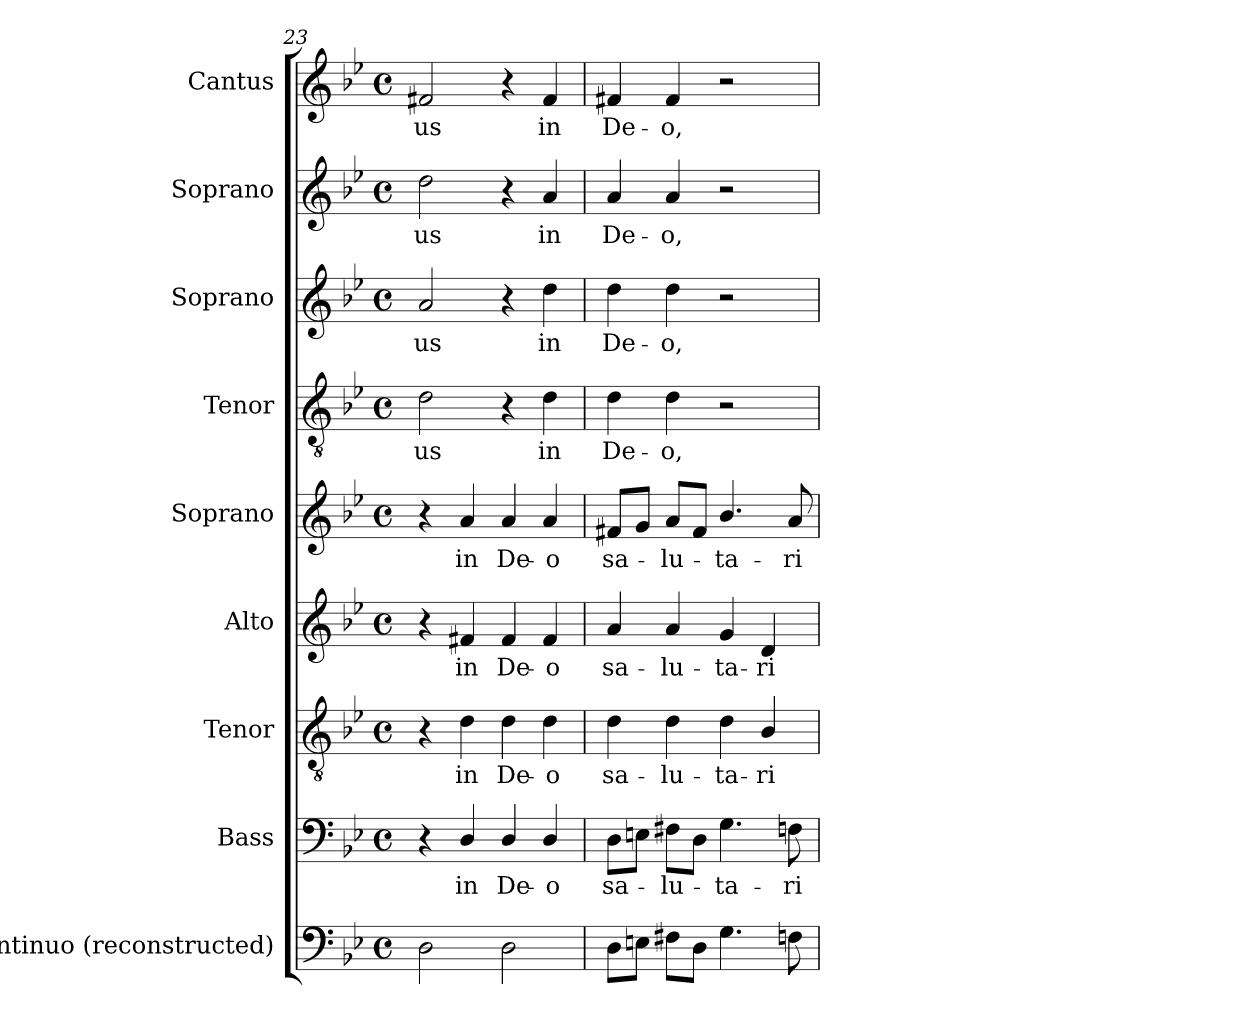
**kern	**kern	**text	**kern	**text	**kern	**text	**kern	**text	**kern	**text	**kern	**text	**kern	**text	**kern	**text
*part9	*part8	*part8	*part7	*part7	*part6	*part6	*part5	*part5	*part4	*part4	*part3	*part3	*part2	*part2	*part1	*part1
*staff9	*staff8	*staff8	*staff7	*staff7	*staff6	*staff6	*staff5	*staff5	*staff4	*staff4	*staff3	*staff3	*staff2	*staff2	*staff1	*staff1
*I"Continuo (reconstructed)	*I"Bass	*	*I"Tenor	*	*I"Alto	*	*I"Soprano	*	*I"Tenor	*	*I"Soprano	*	*I"Soprano	*	*I"Cantus	*
*I'Cont.	*I'B.	*	*I'T.	*	*I'A.	*	*I'S.	*	*I'T.	*	*I'S.	*	*I'S.	*	*I'S.	*
*clefF4	*clefF4	*	*clefGv2	*	*clefG2	*	*clefG2	*	*clefGv2	*	*clefG2	*	*clefG2	*	*clefG2	*
*	*	*	*ITrd7c12	*	*	*	*	*	*ITrd7c12	*	*	*	*	*	*	*
*k[b-e-]	*k[b-e-]	*	*k[b-e-]	*	*k[b-e-]	*	*k[b-e-]	*	*k[b-e-]	*	*k[b-e-]	*	*k[b-e-]	*	*k[b-e-]	*
*g:	*g:	*	*g:	*	*g:	*	*g:	*	*g:	*	*g:	*	*g:	*	*g:	*
*M4/4	*M4/4	*	*M4/4	*	*M4/4	*	*M4/4	*	*M4/4	*	*M4/4	*	*M4/4	*	*M4/4	*
*met(c)	*met(c)	*	*met(c)	*	*met(c)	*	*met(c)	*	*met(c)	*	*met(c)	*	*met(c)	*	*met(c)	*
=23	=23	=23	=23	=23	=23	=23	=23	=23	=23	=23	=23	=23	=23	=23	=23	=23
!	!	!	!	!	!	!	!	!	!	!LO:LY:b:color=#000000	!	!	!	!	!	!
!	!	!	!	!	!	!	!	!	!	!	!	!LO:LY:b:color=#000000	!	!	!	!
!	!	!	!	!	!	!	!	!	!	!	!	!	!	!LO:LY:b:color=#000000	!	!
!	!	!	!	!	!	!	!	!	!	!	!	!	!	!	!	!LO:LY:b:color=#000000
2Di\	4r	.	4r	.	4r	.	4r	.	2Di\	-us	2ai/	-us	2ddi\	-us	2f#Xi/	-us
!	!	!LO:LY:b:color=#000000	!	!	!	!	!	!	!	!	!	!	!	!	!	!
!	!	!	!	!LO:LY:b:color=#000000	!	!	!	!	!	!	!	!	!	!	!	!
!	!	!	!	!	!	!LO:LY:b:color=#000000	!	!	!	!	!	!	!	!	!	!
!	!	!	!	!	!	!	!	!LO:LY:b:color=#000000	!	!	!	!	!	!	!	!
.	4Di/	in	4Di\	in	4f#Xi/	in	4ai/	in	.	.	.	.	.	.	.	.
!	!	!LO:LY:b:color=#000000	!	!	!	!	!	!	!	!	!	!	!	!	!	!
!	!	!	!	!LO:LY:b:color=#000000	!	!	!	!	!	!	!	!	!	!	!	!
!	!	!	!	!	!	!LO:LY:b:color=#000000	!	!	!	!	!	!	!	!	!	!
!	!	!	!	!	!	!	!	!LO:LY:b:color=#000000	!	!	!	!	!	!	!	!
2Di\	4Di/	De-	4Di\	De-	4f#i/	De-	4ai/	De-	4r	.	4r	.	4r	.	4r	.
!	!	!LO:LY:b:color=#000000	!	!	!	!	!	!	!	!	!	!	!	!	!	!
!	!	!	!	!LO:LY:b:color=#000000	!	!	!	!	!	!	!	!	!	!	!	!
!	!	!	!	!	!	!LO:LY:b:color=#000000	!	!	!	!	!	!	!	!	!	!
!	!	!	!	!	!	!	!	!LO:LY:b:color=#000000	!	!	!	!	!	!	!	!
!	!	!	!	!	!	!	!	!	!	!LO:LY:b:color=#000000	!	!	!	!	!	!
!	!	!	!	!	!	!	!	!	!	!	!	!LO:LY:b:color=#000000	!	!	!	!
!	!	!	!	!	!	!	!	!	!	!	!	!	!	!LO:LY:b:color=#000000	!	!
!	!	!	!	!	!	!	!	!	!	!	!	!	!	!	!	!LO:LY:b:color=#000000
.	4Di/	-o	4Di\	-o	4f#i/	-o	4ai/	-o	4Di\	in	4ddi\	in	4ai/	in	4f#i/	in
=24	=24	=24	=24	=24	=24	=24	=24	=24	=24	=24	=24	=24	=24	=24	=24	=24
!	!	!LO:LY:b:color=#000000	!	!	!	!	!	!	!	!	!	!	!	!	!	!
!	!	!	!	!LO:LY:b:color=#000000	!	!	!	!	!	!	!	!	!	!	!	!
!	!	!	!	!	!	!LO:LY:b:color=#000000	!	!	!	!	!	!	!	!	!	!
!	!	!	!	!	!	!	!	!LO:LY:b:color=#000000	!	!	!	!	!	!	!	!
!	!	!	!	!	!	!	!	!	!	!LO:LY:b:color=#000000	!	!	!	!	!	!
!	!	!	!	!	!	!	!	!	!	!	!	!LO:LY:b:color=#000000	!	!	!	!
!	!	!	!	!	!	!	!	!	!	!	!	!	!	!LO:LY:b:color=#000000	!	!
!	!	!	!	!	!	!	!	!	!	!	!	!	!	!	!	!LO:LY:b:color=#000000
8Di\L	8Di\L	sa-	4Di\	sa-	4ai/	sa-	8f#Xi/L	sa-	4Di\	De-	4ddi\	De-	4ai/	De-	4f#Xi/	De-
8Eni\J	8Eni\J	.	.	.	.	.	8gi/J	.	.	.	.	.	.	.	.	.
!	!	!LO:LY:b:color=#000000	!	!	!	!	!	!	!	!	!	!	!	!	!	!
!	!	!	!	!LO:LY:b:color=#000000	!	!	!	!	!	!	!	!	!	!	!	!
!	!	!	!	!	!	!LO:LY:b:color=#000000	!	!	!	!	!	!	!	!	!	!
!	!	!	!	!	!	!	!	!LO:LY:b:color=#000000	!	!	!	!	!	!	!	!
!	!	!	!	!	!	!	!	!	!	!LO:LY:b:color=#000000	!	!	!	!	!	!
!	!	!	!	!	!	!	!	!	!	!	!	!LO:LY:b:color=#000000	!	!	!	!
!	!	!	!	!	!	!	!	!	!	!	!	!	!	!LO:LY:b:color=#000000	!	!
!	!	!	!	!	!	!	!	!	!	!	!	!	!	!	!	!LO:LY:b:color=#000000
8F#Xi\L	8F#Xi\L	-lu-	4Di\	-lu-	4ai/	-lu-	8ai/L	-lu-	4Di\	-o,	4ddi\	-o,	4ai/	-o,	4f#i/	-o,
8Di\J	8Di\J	.	.	.	.	.	8f#i/J	.	.	.	.	.	.	.	.	.
!	!	!LO:LY:b:color=#000000	!	!	!	!	!	!	!	!	!	!	!	!	!	!
!	!	!	!	!LO:LY:b:color=#000000	!	!	!	!	!	!	!	!	!	!	!	!
!	!	!	!	!	!	!LO:LY:b:color=#000000	!	!	!	!	!	!	!	!	!	!
!	!	!	!	!	!	!	!	!LO:LY:b:color=#000000	!	!	!	!	!	!	!	!
4.Gi\	4.Gi\	-ta-	4Di\	-ta-	4gi/	-ta-	4.b-i/	-ta-	2r	.	2r	.	2r	.	2r	.
!	!	!	!	!LO:LY:b:color=#000000	!	!	!	!	!	!	!	!	!	!	!	!
!	!	!	!	!	!	!LO:LY:b:color=#000000	!	!	!	!	!	!	!	!	!	!
.	.	.	4BB-i/	-ri	4di/	-ri	.	.	.	.	.	.	.	.	.	.
!	!	!LO:LY:b:color=#000000	!	!	!	!	!	!	!	!	!	!	!	!	!	!
!	!	!	!	!	!	!	!	!LO:LY:b:color=#000000	!	!	!	!	!	!	!	!
8Fni\	8Fni\	-ri	.	.	.	.	8ai/	-ri	.	.	.	.	.	.	.	.
=	=	=	=	=	=	=	=	=	=	=	=	=	=	=	=	=
*-	*-	*-	*-	*-	*-	*-	*-	*-	*-	*-	*-	*-	*-	*-	*-	*-
